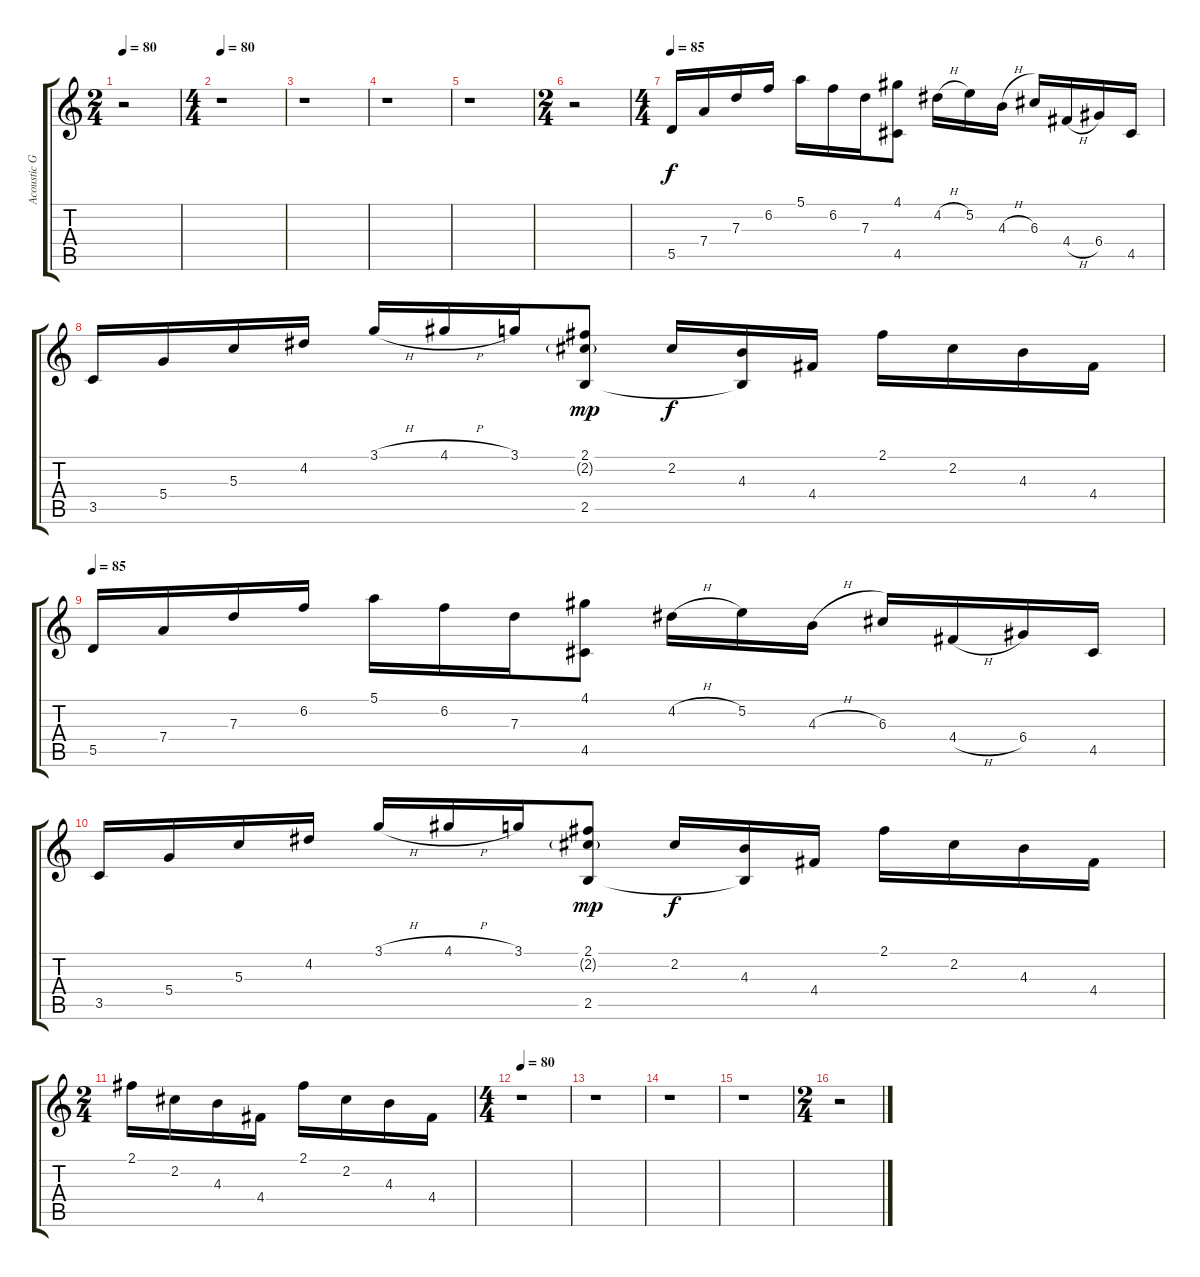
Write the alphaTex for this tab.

\track ("Acoustic Guitar" "Acoustic G") {instrument acousticguitarsteel}
\staff {score tabs}
\tuning (E4 B3 G3 D3 A2 D2) {hide}
\ts (2 4)
\tempo 80
\clef g2
\ks c
r.2{dy f} |
\ts (4 4)
\tempo 80
r.1 |
r.1 |
r.1 |
r.1 |
\ts (2 4)
r.2 |
\ts (4 4)
\tempo 85
5.5.16 7.4.16 7.3.16 6.2.16 5.1.16 6.2.16 7.3.16 (4.1 4.5).8 4.2{h}.16 5.2.16 4.3{h}.16 6.3.16 4.4{h}.16 6.4.16 4.5.16 |
3.5.16 5.4.16 5.3.16 4.2.16 3.1{h}.16 4.1{h}.16 3.1.16 (2.1 2.2{g} 2.5).8{dy mp} 2.2.16{dy f} (4.3 2.5{t}).16 4.4.16 2.1.16 2.2.16 4.3.16 4.4.16 |
\tempo 85
5.5.16 7.4.16 7.3.16 6.2.16 5.1.16 6.2.16 7.3.16 (4.1 4.5).8 4.2{h}.16 5.2.16 4.3{h}.16 6.3.16 4.4{h}.16 6.4.16 4.5.16 |
3.5.16 5.4.16 5.3.16 4.2.16 3.1{h}.16 4.1{h}.16 3.1.16 (2.1 2.2{g} 2.5).8{dy mp} 2.2.16{dy f} (4.3 2.5{t}).16 4.4.16 2.1.16 2.2.16 4.3.16 4.4.16 |
\ts (2 4)
2.1.16 2.2.16 4.3.16 4.4.16 2.1.16 2.2.16 4.3.16 4.4.16 |
\ts (4 4)
\tempo 80
r.1 |
r.1 |
r.1 |
r.1 |
\ts (2 4)
r.2
